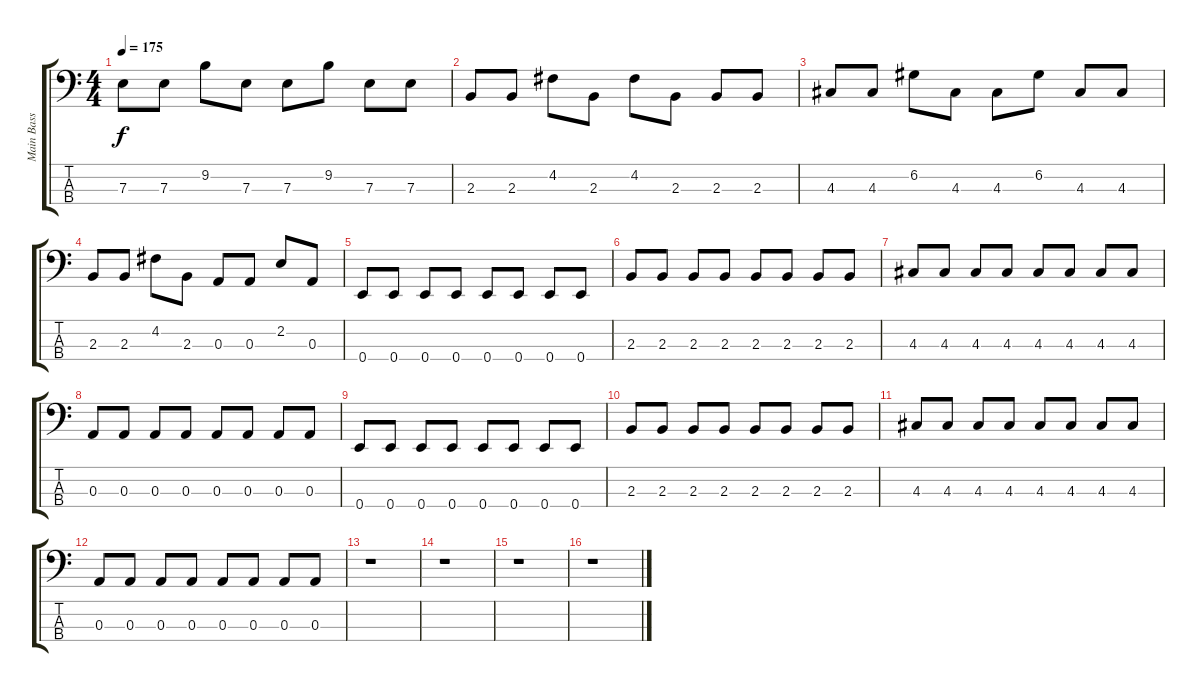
\track ("Main Bass" "Main Bass") {instrument electricbassfinger}
\staff {score tabs}
\tuning (G2 D2 A1 E1) {hide}
\ts (4 4)
\tempo 175
\clef f4
\ks c
7.3.8{dy f} 7.3.8 9.2.8 7.3.8 7.3.8 9.2.8 7.3.8 7.3.8 |
2.3.8 2.3.8 4.2.8 2.3.8 4.2.8 2.3.8 2.3.8 2.3.8 |
4.3.8 4.3.8 6.2.8 4.3.8 4.3.8 6.2.8 4.3.8 4.3.8 |
2.3.8 2.3.8 4.2.8 2.3.8 0.3.8 0.3.8 2.2.8 0.3.8 |
0.4.8 0.4.8 0.4.8 0.4.8 0.4.8 0.4.8 0.4.8 0.4.8 |
2.3.8 2.3.8 2.3.8 2.3.8 2.3.8 2.3.8 2.3.8 2.3.8 |
4.3.8 4.3.8 4.3.8 4.3.8 4.3.8 4.3.8 4.3.8 4.3.8 |
0.3.8 0.3.8 0.3.8 0.3.8 0.3.8 0.3.8 0.3.8 0.3.8 |
0.4.8 0.4.8 0.4.8 0.4.8 0.4.8 0.4.8 0.4.8 0.4.8 |
2.3.8 2.3.8 2.3.8 2.3.8 2.3.8 2.3.8 2.3.8 2.3.8 |
4.3.8 4.3.8 4.3.8 4.3.8 4.3.8 4.3.8 4.3.8 4.3.8 |
0.3.8 0.3.8 0.3.8 0.3.8 0.3.8 0.3.8 0.3.8 0.3.8 |
r.1 |
r.1 |
r.1 |
r.1
